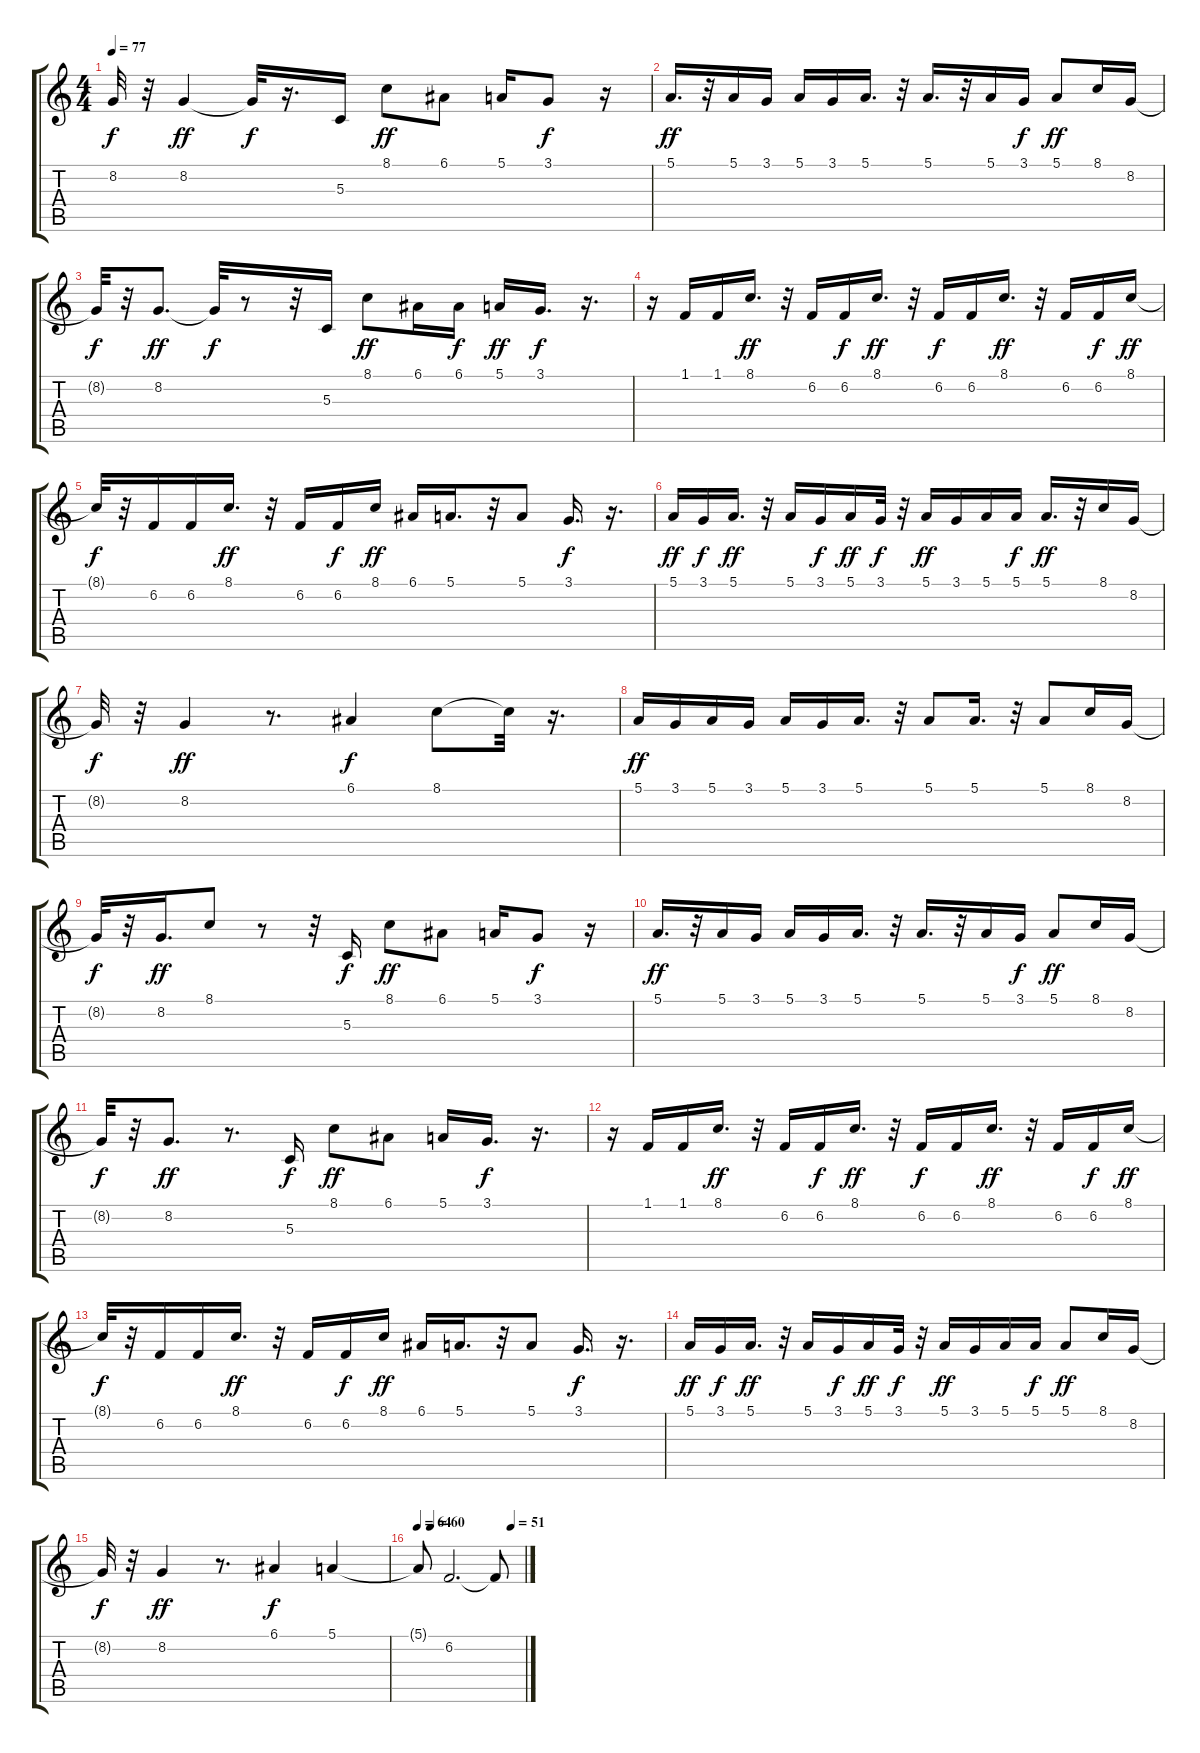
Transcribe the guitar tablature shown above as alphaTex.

\track "" {instrument tenorsax}
\staff {score tabs}
\tuning (E4 B3 G3 D3 A2 E2) {hide}
\ts (4 4)
\tempo 77
\clef g2
\ks c
8.2{t}.32{dy f} r.32 8.2.4{dy ff} 8.2{t}.32{dy f} r.16{d} 5.3.16 8.1.8{dy ff} 6.1.8 5.1.16 3.1.8{dy f} r.16 |
5.1.16{d dy ff} r.32 5.1.16 3.1.16 5.1.16 3.1.16 5.1.16{d} r.32 5.1.16{d} r.32 5.1.16 3.1.16{dy f} 5.1.8{dy ff} 8.1.16 8.2.16 |
8.2{t}.32{dy f} r.32 8.2.8{d dy ff} 8.2{t}.32{dy f} r.8 r.32 5.3.16 8.1.8{dy ff} 6.1.16 6.1.16{dy f} 5.1.16{dy ff} 3.1.16{d dy f} r.16{d} |
r.16 1.1.16 1.1.16 8.1.16{d dy ff} r.32 6.2.16 6.2.16{dy f} 8.1.16{d dy ff} r.32 6.2.16{dy f} 6.2.16 8.1.16{d dy ff} r.32 6.2.16 6.2.16{dy f} 8.1.16{dy ff} |
8.1{t}.32{dy f} r.32 6.2.16 6.2.16 8.1.16{d dy ff} r.32 6.2.16 6.2.16{dy f} 8.1.16{dy ff} 6.1.16 5.1.16{d} r.32 5.1.8 3.1.16{d dy f} r.16{d} |
5.1.16{dy ff} 3.1.16{dy f} 5.1.16{d dy ff} r.32 5.1.16 3.1.16{dy f} 5.1.16{dy ff} 3.1.32{dy f} r.32 5.1.16{dy ff} 3.1.16 5.1.16 5.1.16{dy f} 5.1.16{d dy ff} r.32 8.1.16 8.2.16 |
8.2{t}.32{dy f} r.32 8.2.4{dy ff} r.8{d} 6.1.4{dy f} 8.1.8 8.1{t}.32 r.16{d} |
5.1.16{dy ff} 3.1.16 5.1.16 3.1.16 5.1.16 3.1.16 5.1.16{d} r.32 5.1.8 5.1.16{d} r.32 5.1.8 8.1.16 8.2.16 |
8.2{t}.32{dy f} r.32 8.2.16{d dy ff} 8.1.8 r.8 r.32 5.3.16{dy f} 8.1.8{dy ff} 6.1.8 5.1.16 3.1.8{dy f} r.16 |
5.1.16{d dy ff} r.32 5.1.16 3.1.16 5.1.16 3.1.16 5.1.16{d} r.32 5.1.16{d} r.32 5.1.16 3.1.16{dy f} 5.1.8{dy ff} 8.1.16 8.2.16 |
8.2{t}.32{dy f} r.32 8.2.8{d dy ff} r.8{d} 5.3.16{dy f} 8.1.8{dy ff} 6.1.8 5.1.16 3.1.16{d dy f} r.16{d} |
r.16 1.1.16 1.1.16 8.1.16{d dy ff} r.32 6.2.16 6.2.16{dy f} 8.1.16{d dy ff} r.32 6.2.16{dy f} 6.2.16 8.1.16{d dy ff} r.32 6.2.16 6.2.16{dy f} 8.1.16{dy ff} |
8.1{t}.32{dy f} r.32 6.2.16 6.2.16 8.1.16{d dy ff} r.32 6.2.16 6.2.16{dy f} 8.1.16{dy ff} 6.1.16 5.1.16{d} r.32 5.1.8 3.1.16{d dy f} r.16{d} |
5.1.16{dy ff} 3.1.16{dy f} 5.1.16{d dy ff} r.32 5.1.16 3.1.16{dy f} 5.1.16{dy ff} 3.1.32{dy f} r.32 5.1.16{dy ff} 3.1.16 5.1.16 5.1.16{dy f} 5.1.8{dy ff} 8.1.16 8.2.16 |
8.2{t}.32{dy f} r.32 8.2.4{dy ff} r.8{d} 6.1.4{dy f} 5.1.4 |
\tempo 64
\tempo (60 0.125)
\tempo (51 0.875)
5.1{t}.8 6.2.2{d} 6.2{t}.8
